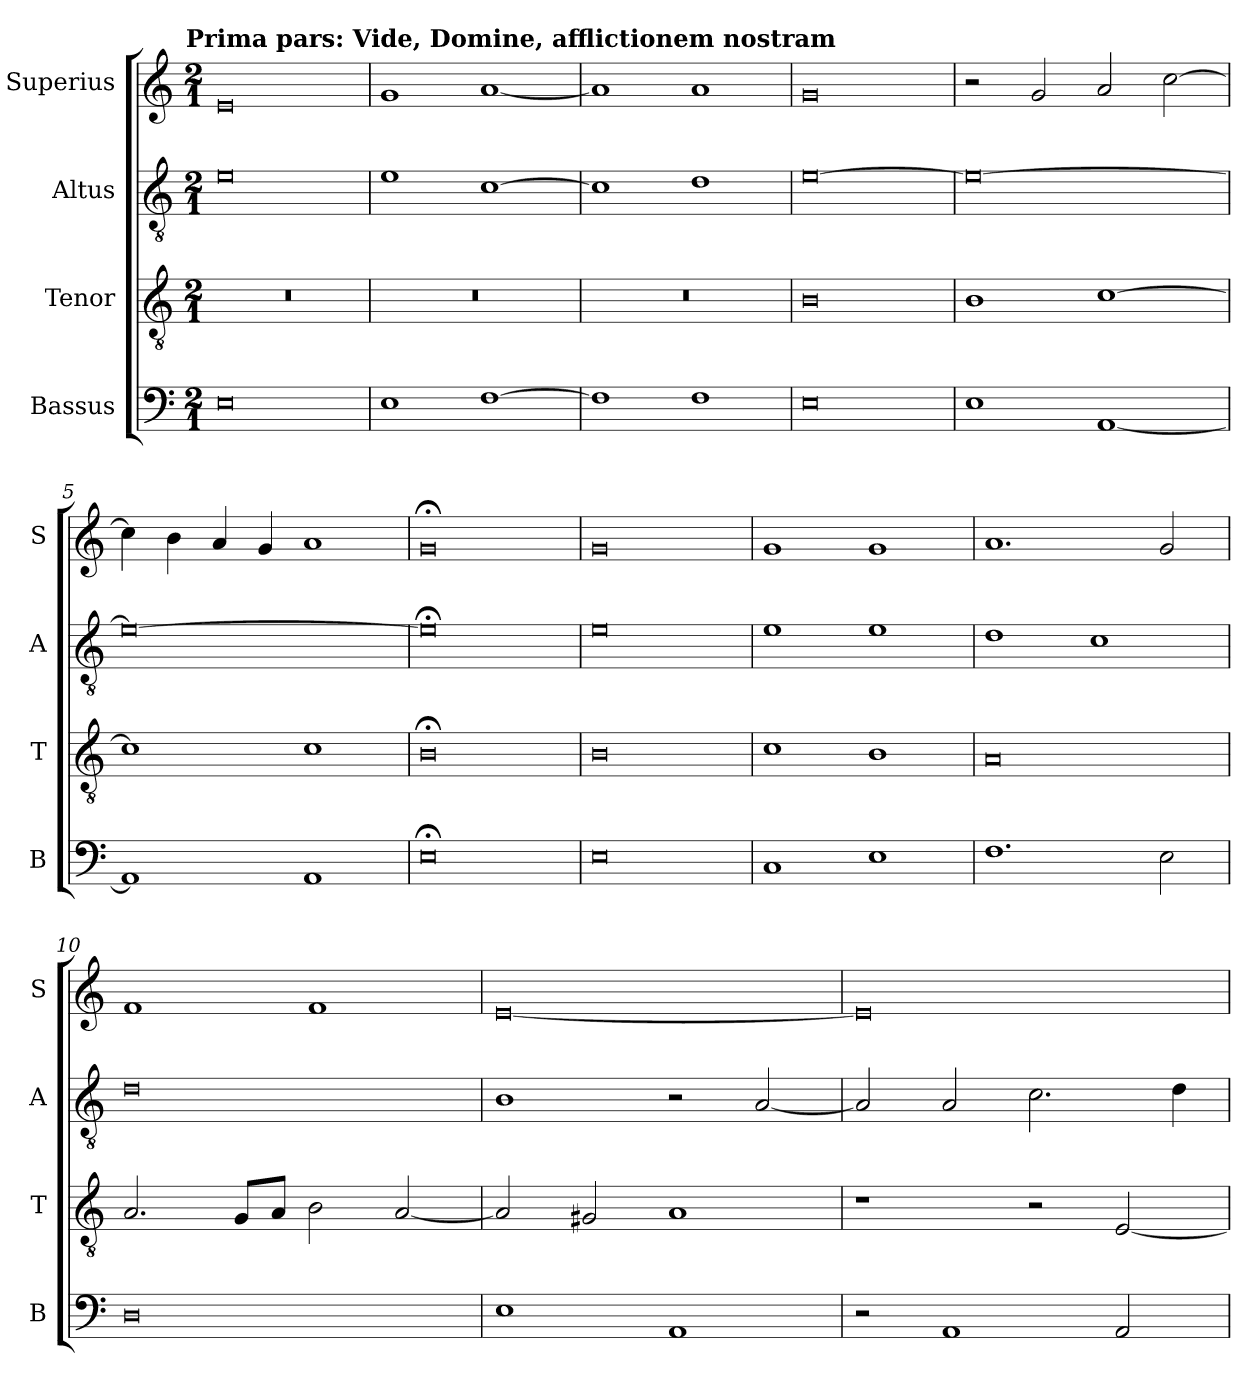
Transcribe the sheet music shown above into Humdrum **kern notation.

**kern	**kern	**kern	**kern
*part4	*part3	*part2	*part1
*staff4	*staff3	*staff2	*staff1
*I"Bassus	*I"Tenor	*I"Altus	*I"Superius
*I'B	*I'T	*I'A	*I'S
*clefF4	*clefGv2	*clefGv2	*clefG2
*k[]	*k[]	*k[]	*k[]
*C:	*C:	*C:	*C:
!!LO:TX:omd:t=Prima pars&colon; Vide, Domine, afflictionem nostram
*M2/1	*M2/1	*M2/1	*M2/1
=	=	=	=
0E	0r	0e	0e
=1	=1	=1	=1
1E	0r	1e	1g
[1F	.	[1c	[1a
=2	=2	=2	=2
1F]	0r	1c]	1a]
1F	.	1d	1a
=3	=3	=3	=3
0E	0B	[0e	0g
=4	=4	=4	=4
1E	1B	0e_	2r
.	.	.	2g
[1AA	[1c	.	2a
.	.	.	[2cc
=5	=5	=5	=5
1AA]	1c]	0e_	4cc]
.	.	.	4b
.	.	.	4a
.	.	.	4g
1AA	1c	.	1a
=6	=6	=6	=6
0E;<	0B;<	0e;<]	0g;<
=7	=7	=7	=7
0E	0B	0e	0g
=8	=8	=8	=8
1C	1c	1e	1g
1E	1B	1e	1g
=9	=9	=9	=9
1.F	0A	1d	1.a
.	.	1c	.
2E	.	.	2g
=10	=10	=10	=10
0D	2.A	0d	1f
.	8GL	.	.
.	8AJ	.	.
.	2B	.	1f
.	[2A	.	.
=11	=11	=11	=11
1E	2A]	1B	[0e
.	2G#X	.	.
1AA	1A	2r	.
.	.	[2A	.
=12	=12	=12	=12
2r	1r	2A]	0e]
1AA	.	2A	.
.	2r	2.c	.
2AA	[2E	.	.
.	.	4d	.
=	=	=	=
*-	*-	*-	*-
